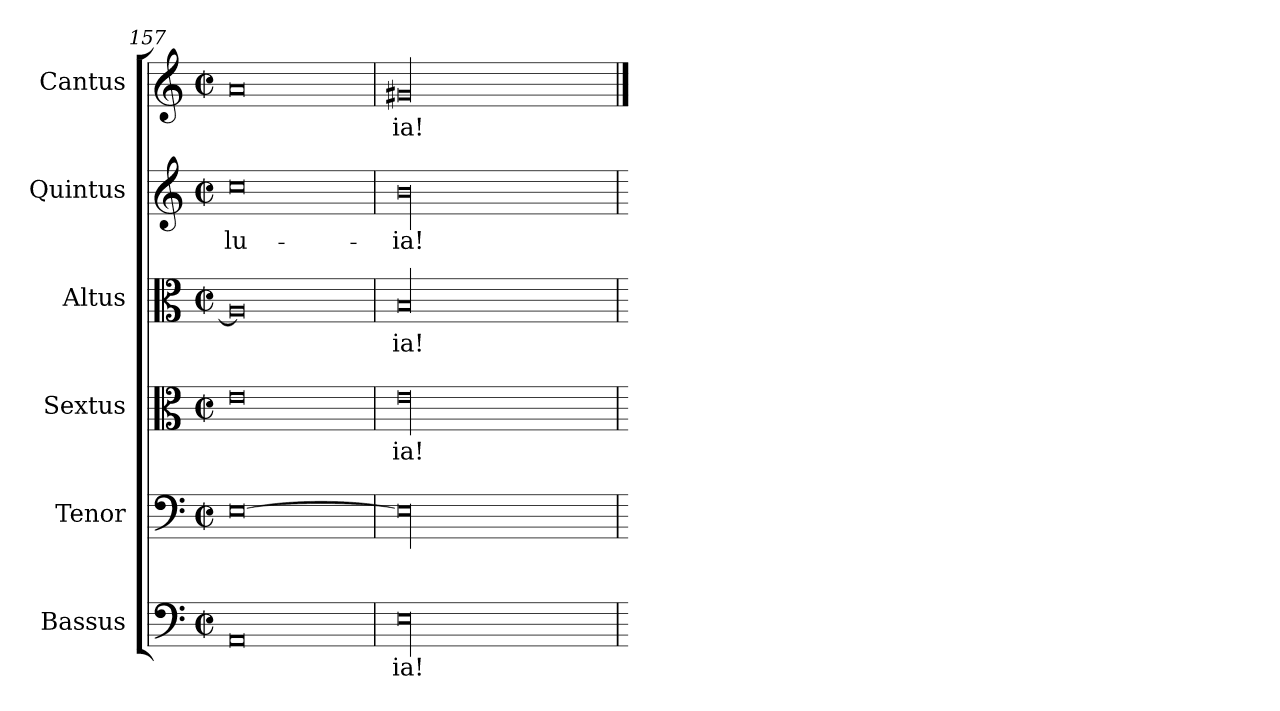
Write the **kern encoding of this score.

**kern	**text	**kern	**kern	**text	**kern	**text	**kern	**text	**kern	**text
*part6	*part6	*part5	*part4	*part4	*part3	*part3	*part2	*part2	*part1	*part1
*staff6	*staff6	*staff5	*staff4	*staff4	*staff3	*staff3	*staff2	*staff2	*staff1	*staff1
*I"Bassus	*	*I"Tenor	*I"Sextus	*	*I"Altus	*	*I"Quintus	*	*I"Cantus	*
*I'Bassus	*	*I'Tenor	*I'Sextus	*	*I'Altus	*	*I'Quintus	*	*I'Cantus	*
*clefF4	*	*clefF4	*clefC3	*	*clefC3	*	*clefG2	*	*clefG2	*
*M2/2	*	*M2/2	*M2/2	*	*M2/2	*	*M2/2	*	*M2/2	*
*met(c|)	*	*met(c|)	*met(c|)	*	*met(c|)	*	*met(c|)	*	*met(c|)	*
=157	=157	=157	=157	=157	=157	=157	=157	=157	=157	=157
!	!	!	!	!	!	!	!	!LO:LY:b:rj	!	!
0AA	.	[>0E	0e	.	0A]	.	0cc	-lu-	0a	.
=158	=158	=158	=158	=158	=158	=158	=158	=158	=158	=158
!	!LO:LY:b:cj	!	!	!LO:LY:b:cj	!	!LO:LY:b:cj	!	!LO:LY:b:cj	!	!LO:LY:b:cj
00E\	-ia!	00E\]	00e\	-ia!	00B/	-ia!	00b\	-ia!	00g#X/	-ia!
=	==	=	=	==	=	==	=	==	==	==
*-	*-	*-	*-	*-	*-	*-	*-	*-	*-	*-
